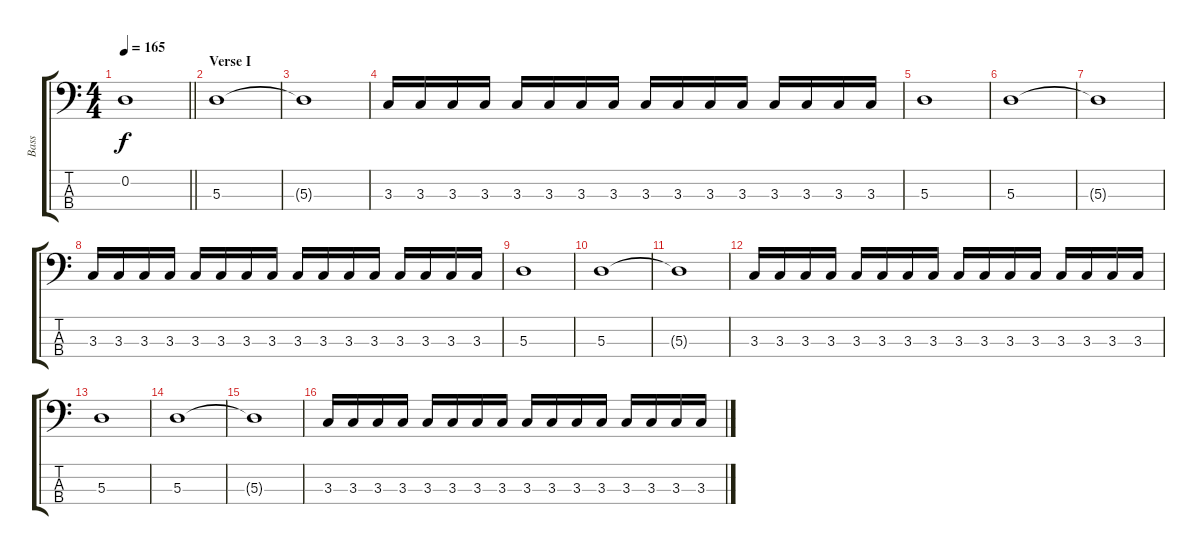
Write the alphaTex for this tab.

\track ("Bass" "Bass") {instrument electricbassfinger}
\staff {score tabs}
\tuning (G2 D2 A1 E1) {hide}
\ts (4 4)
\tempo 165
\clef f4
\barLineRight lightlight
\ks c
0.2.1{dy f} |
\section ("" "Verse I")
5.3.1 |
5.3{t}.1 |
3.3.16 3.3.16 3.3.16 3.3.16 3.3.16 3.3.16 3.3.16 3.3.16 3.3.16 3.3.16 3.3.16 3.3.16 3.3.16 3.3.16 3.3.16 3.3.16 |
5.3.1 |
5.3.1 |
5.3{t}.1 |
3.3.16 3.3.16 3.3.16 3.3.16 3.3.16 3.3.16 3.3.16 3.3.16 3.3.16 3.3.16 3.3.16 3.3.16 3.3.16 3.3.16 3.3.16 3.3.16 |
5.3.1 |
5.3.1 |
5.3{t}.1 |
3.3.16 3.3.16 3.3.16 3.3.16 3.3.16 3.3.16 3.3.16 3.3.16 3.3.16 3.3.16 3.3.16 3.3.16 3.3.16 3.3.16 3.3.16 3.3.16 |
5.3.1 |
5.3.1 |
5.3{t}.1 |
3.3.16 3.3.16 3.3.16 3.3.16 3.3.16 3.3.16 3.3.16 3.3.16 3.3.16 3.3.16 3.3.16 3.3.16 3.3.16 3.3.16 3.3.16 3.3.16
